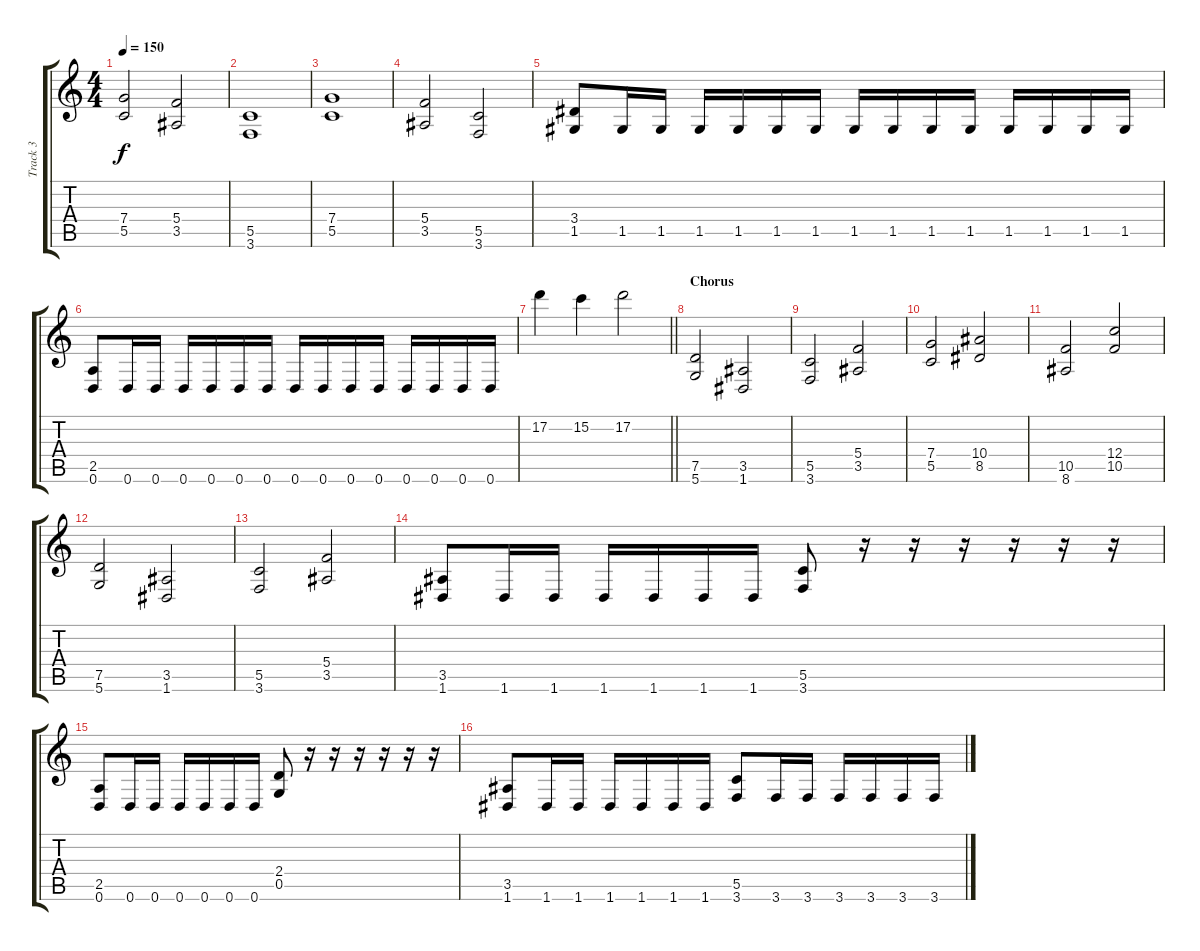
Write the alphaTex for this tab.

\track ("Track 3" "Track 3") {instrument distortionguitar}
\staff {score tabs}
\tuning (D4 A3 F3 C3 G2 D2) {hide}
\ts (4 4)
\tempo 150
\clef g2
\ks c
(7.4 5.5).2{dy f} (5.4 3.5).2 |
(5.5 3.6).1 |
(7.4 5.5).1 |
(5.4 3.5).2 (5.5 3.6).2 |
(3.4 1.5).8 1.5.16 1.5.16 1.5.16 1.5.16 1.5.16 1.5.16 1.5.16 1.5.16 1.5.16 1.5.16 1.5.16 1.5.16 1.5.16 1.5.16 |
(2.5 0.6).8 0.6.16 0.6.16 0.6.16 0.6.16 0.6.16 0.6.16 0.6.16 0.6.16 0.6.16 0.6.16 0.6.16 0.6.16 0.6.16 0.6.16 |
\barLineRight lightlight
17.2.4 15.2.4 17.2.2 |
\section ("" "Chorus")
(7.5 5.6).2 (3.5 1.6).2 |
(5.5 3.6).2 (5.4 3.5).2 |
(7.4 5.5).2 (10.4 8.5).2 |
(10.5 8.6).2 (12.4 10.5).2 |
(7.5 5.6).2 (3.5 1.6).2 |
(5.5 3.6).2 (5.4 3.5).2 |
(3.5 1.6).8 1.6.16 1.6.16 1.6.16 1.6.16 1.6.16 1.6.16 (5.5 3.6).8 r.16 r.16 r.16 r.16 r.16 r.16 |
(2.5 0.6).8 0.6.16 0.6.16 0.6.16 0.6.16 0.6.16 0.6.16 (2.4 0.5).8 r.16 r.16 r.16 r.16 r.16 r.16 |
(3.5 1.6).8 1.6.16 1.6.16 1.6.16 1.6.16 1.6.16 1.6.16 (5.5 3.6).8 3.6.16 3.6.16 3.6.16 3.6.16 3.6.16 3.6.16
